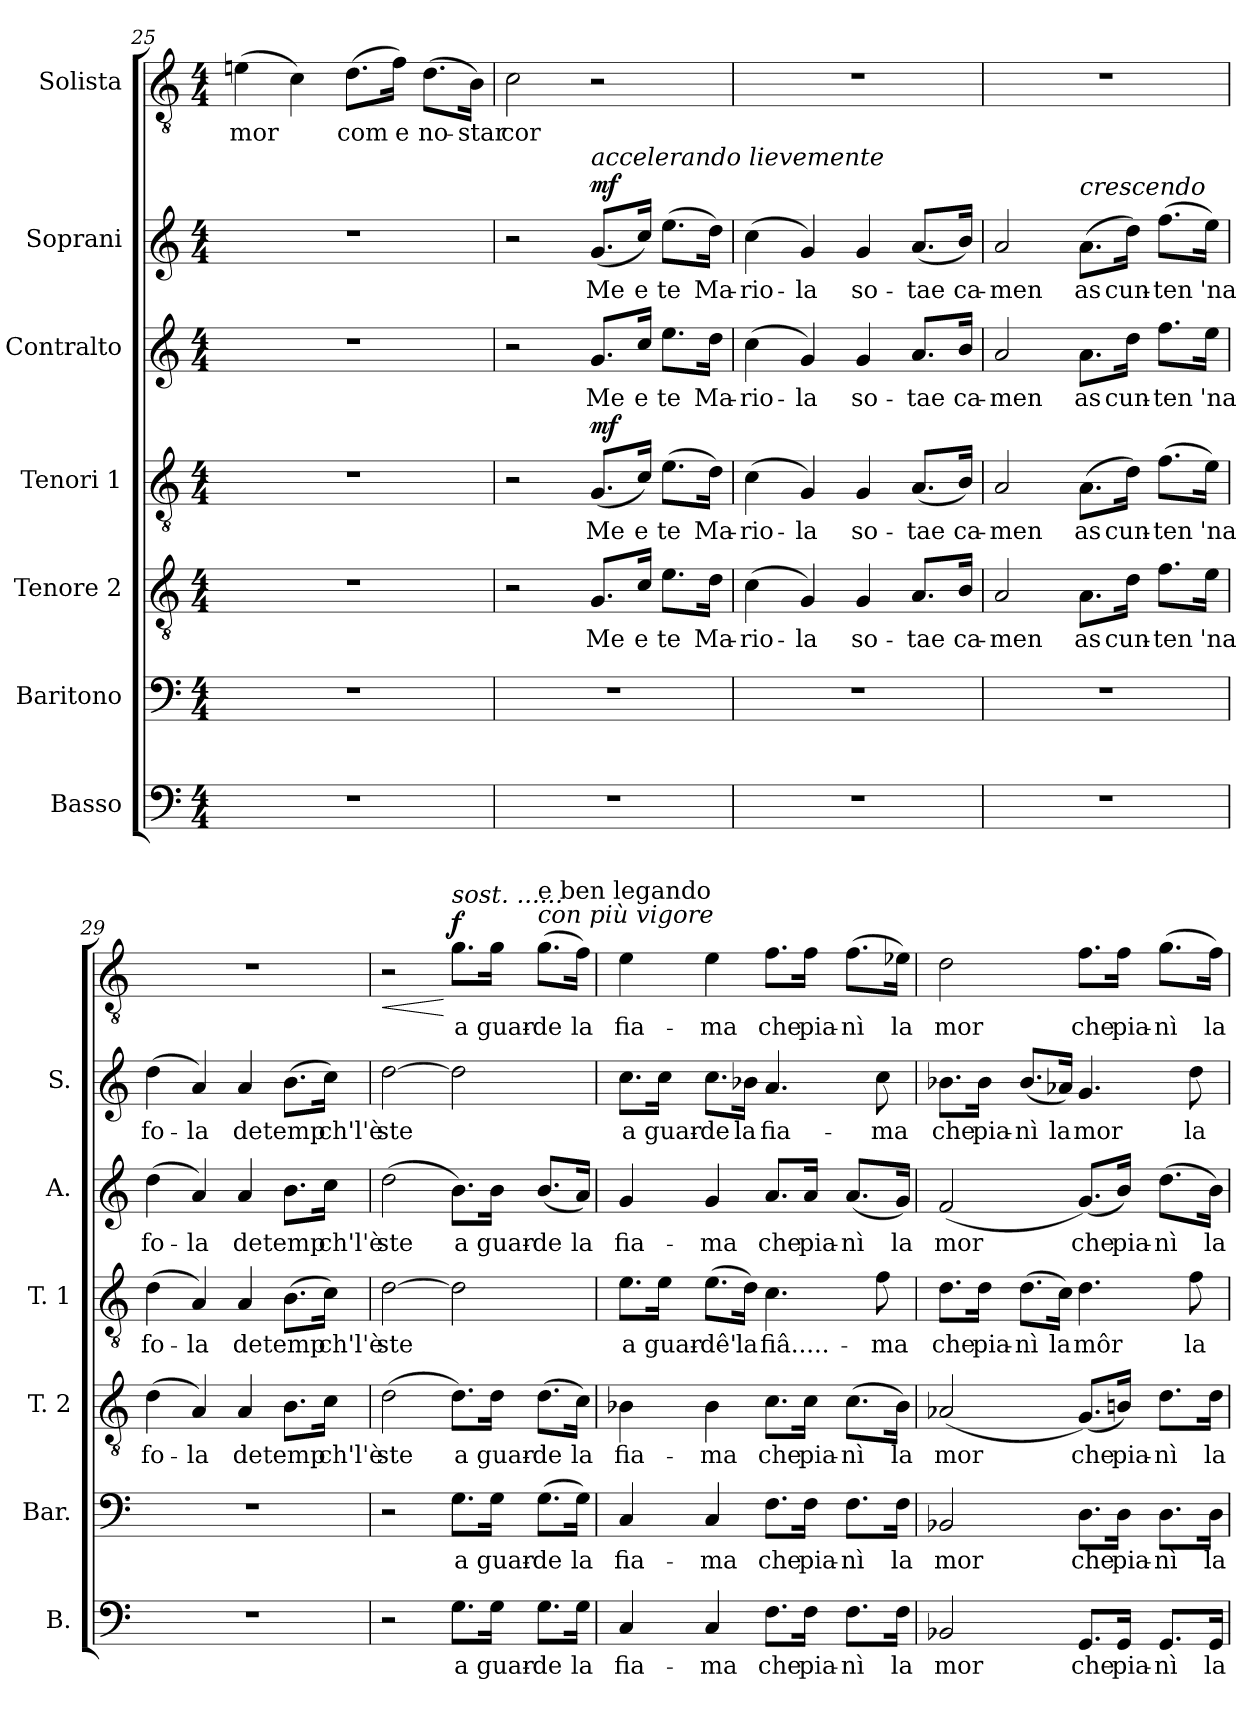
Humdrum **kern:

**kern	**text	**kern	**text	**kern	**text	**kern	**text	**dynam	**kern	**text	**kern	**text	**dynam	**kern	**text	**dynam
*part7	*part7	*part6	*part6	*part5	*part5	*part4	*part4	*part4	*part3	*part3	*part2	*part2	*part2	*part1	*part1	*part1
*staff7	*staff7	*staff6	*staff6	*staff5	*staff5	*staff4	*staff4	*staff4	*staff3	*staff3	*staff2	*staff2	*staff2	*staff1	*staff1	*staff1
*I"Basso	*	*I"Baritono	*	*I"Tenore 2	*	*I"Tenori 1	*	*	*I"Contralto	*	*I"Soprani	*	*	*I"Solista	*	*
*I'B.	*	*I'Bar.	*	*I'T. 2	*	*I'T. 1	*	*	*I'A.	*	*I'S.	*	*	*	*	*
*clefF4	*	*clefF4	*	*clefGv2	*	*clefGv2	*	*	*clefG2	*	*clefG2	*	*	*clefGv2	*	*
*k[]	*	*k[]	*	*k[]	*	*k[]	*	*	*k[]	*	*k[]	*	*	*k[]	*	*
*M4/4	*	*M4/4	*	*M4/4	*	*M4/4	*	*	*M4/4	*	*M4/4	*	*	*M4/4	*	*
=25	=25	=25	=25	=25	=25	=25	=25	=25	=25	=25	=25	=25	=25	=25	=25	=25
!	!	!	!	!	!	!	!	!	!	!	!	!	!	!	!LO:LY:b	!
1r	.	1r	.	1r	.	1r	.	.	1r	.	1r	.	.	(>4en\	mor	.
.	.	.	.	.	.	.	.	.	.	.	.	.	.	4c\)	.	.
!	!	!	!	!	!	!	!	!	!	!	!	!	!	!	!LO:LY:b	!
.	.	.	.	.	.	.	.	.	.	.	.	.	.	(>8.d\L	com	.
!	!	!	!	!	!	!	!	!	!	!	!	!	!	!	!LO:LY:b	!
.	.	.	.	.	.	.	.	.	.	.	.	.	.	16f\Jk)	e	.
!	!	!	!	!	!	!	!	!	!	!	!	!	!	!	!LO:LY:b	!
.	.	.	.	.	.	.	.	.	.	.	.	.	.	(>8.d\L	no-	.
!	!	!	!	!	!	!	!	!	!	!	!	!	!	!	!LO:LY:b	!
.	.	.	.	.	.	.	.	.	.	.	.	.	.	16B\Jk)	-star	.
!!LO:PB:g=z
=26	=26	=26	=26	=26	=26	=26	=26	=26	=26	=26	=26	=26	=26	=26	=26	=26
!	!	!	!	!	!	!	!	!	!	!	!	!	!	!	!LO:LY:b	!
1r	.	1r	.	2r	.	2r	.	.	2r	.	2r	.	.	2c\	cor	.
!	!	!	!	!	!	!	!	!	!	!	!LO:TX:a:i:t=accelerando lievemente	!	!	!	!	!
!	!	!	!	!	!LO:LY:b	!	!LO:LY:b	!LO:DY:a	!	!LO:LY:b	!	!LO:LY:b	!LO:DY:a	!	!	!
.	.	.	.	8.G/L	Me	(>8.G/L	Me	mf	8.g/L	Me	(>8.g/L	Me	mf	2r	.	.
!	!	!	!	!	!LO:LY:b	!	!LO:LY:b	!	!	!LO:LY:b	!	!LO:LY:b	!	!	!	!
.	.	.	.	16c/Jk	e	16c/Jk)	e	.	16cc/Jk	e	16cc/Jk)	e	.	.	.	.
!	!	!	!	!	!LO:LY:b	!	!LO:LY:b	!	!	!LO:LY:b	!	!LO:LY:b	!	!	!	!
.	.	.	.	8.e\L	te	(>8.e\L	te	.	8.ee\L	te	(>8.ee\L	te	.	.	.	.
!	!	!	!	!	!LO:LY:b	!	!LO:LY:b	!	!	!LO:LY:b	!	!LO:LY:b	!	!	!	!
.	.	.	.	16d\Jk	Ma-	16d\Jk)	Ma-	.	16dd\Jk	Ma-	16dd\Jk)	Ma-	.	.	.	.
=27	=27	=27	=27	=27	=27	=27	=27	=27	=27	=27	=27	=27	=27	=27	=27	=27
!	!	!	!	!	!LO:LY:b	!	!LO:LY:b	!	!	!LO:LY:b	!	!LO:LY:b	!	!	!	!
1r	.	1r	.	(>4c\	-rio-	(>4c\	-rio-	.	(>4cc\	-rio-	(>4cc\	-rio-	.	1r	.	.
!	!	!	!	!	!LO:LY:b	!	!LO:LY:b	!	!	!LO:LY:b	!	!LO:LY:b	!	!	!	!
.	.	.	.	4G/)	-la	4G/)	-la	.	4g/)	-la	4g/)	-la	.	.	.	.
!	!	!	!	!	!LO:LY:b	!	!LO:LY:b	!	!	!LO:LY:b	!	!LO:LY:b	!	!	!	!
.	.	.	.	4G/	so-	4G/	so-	.	4g/	so-	4g/	so-	.	.	.	.
!	!	!	!	!	!LO:LY:b	!	!LO:LY:b	!	!	!LO:LY:b	!	!LO:LY:b	!	!	!	!
.	.	.	.	8.A/L	-tae	(>8.A/L	-tae	.	8.a/L	-tae	(>8.a/L	-tae	.	.	.	.
!	!	!	!	!	!LO:LY:b	!	!LO:LY:b	!	!	!LO:LY:b	!	!LO:LY:b	!	!	!	!
.	.	.	.	16B/Jk	ca-	16B/Jk)	ca-	.	16b/Jk	ca-	16b/Jk)	ca-	.	.	.	.
=28	=28	=28	=28	=28	=28	=28	=28	=28	=28	=28	=28	=28	=28	=28	=28	=28
!	!	!	!	!	!LO:LY:b	!	!LO:LY:b	!	!	!LO:LY:b	!	!LO:LY:b	!	!	!	!
1r	.	1r	.	2A/	-men	2A/	-men	.	2a/	-men	2a/	-men	.	1r	.	.
!	!	!	!	!	!	!	!	!	!	!	!LO:TX:a:i:t=crescendo	!	!	!	!	!
!	!	!	!	!	!LO:LY:b	!	!LO:LY:b	!	!	!LO:LY:b	!	!LO:LY:b	!	!	!	!
.	.	.	.	8.A\L	as	(>8.A\L	as	.	8.a\L	as	(>8.a\L	as	.	.	.	.
!	!	!	!	!	!LO:LY:b	!	!LO:LY:b	!	!	!LO:LY:b	!	!LO:LY:b	!	!	!	!
.	.	.	.	16d\Jk	cun-	16d\Jk)	cun-	.	16dd\Jk	cun-	16dd\Jk)	cun-	.	.	.	.
!	!	!	!	!	!LO:LY:b	!	!LO:LY:b	!	!	!LO:LY:b	!	!LO:LY:b	!	!	!	!
.	.	.	.	8.f\L	-ten	(>8.f\L	-ten	.	8.ff\L	-ten	(>8.ff\L	-ten	.	.	.	.
!	!	!	!	!	!LO:LY:b	!	!LO:LY:b	!	!	!LO:LY:b	!	!LO:LY:b	!	!	!	!
.	.	.	.	16e\Jk	'na	16e\Jk)	'na	.	16ee\Jk	'na	16ee\Jk)	'na	.	.	.	.
=29	=29	=29	=29	=29	=29	=29	=29	=29	=29	=29	=29	=29	=29	=29	=29	=29
!	!	!	!	!	!LO:LY:b	!	!LO:LY:b	!	!	!LO:LY:b	!	!LO:LY:b	!	!	!	!
1r	.	1r	.	(>4d\	fo-	(>4d\	fo-	.	(>4dd\	fo-	(>4dd\	fo-	.	1r	.	.
!	!	!	!	!	!LO:LY:b	!	!LO:LY:b	!	!	!LO:LY:b	!	!LO:LY:b	!	!	!	!
.	.	.	.	4A/)	-la	4A/)	-la	.	4a/)	-la	4a/)	-la	.	.	.	.
!	!	!	!	!	!LO:LY:b	!	!LO:LY:b	!	!	!LO:LY:b	!	!LO:LY:b	!	!	!	!
.	.	.	.	4A/	de	4A/	de	.	4a/	de	4a/	de	.	.	.	.
!	!	!	!	!	!LO:LY:b	!	!LO:LY:b	!	!	!LO:LY:b	!	!LO:LY:b	!	!	!	!
.	.	.	.	8.B\L	temp	(>8.B\L	temp	.	8.b\L	temp	(>8.b\L	temp	.	.	.	.
!	!	!	!	!	!LO:LY:b	!	!LO:LY:b	!	!	!LO:LY:b	!	!LO:LY:b	!	!	!	!
.	.	.	.	16c\Jk	ch'l'è	16c\Jk)	ch'l'è	.	16cc\Jk	ch'l'è	16cc\Jk)	ch'l'è	.	.	.	.
!!LO:LB:g=z
=30	=30	=30	=30	=30	=30	=30	=30	=30	=30	=30	=30	=30	=30	=30	=30	=30
!	!	!	!	!	!LO:LY:b	!	!LO:LY:b	!	!	!LO:LY:b	!	!LO:LY:b	!	!	!	!LO:HP:b
2r	.	2r	.	(>2d\	ste	[2d\	ste	.	(>2dd\	ste	[2dd\	ste	.	2r	.	<
!	!	!	!	!	!	!	!	!	!	!	!	!	!	!LO:TX:a:i:t=sost. ......	!	!
!	!LO:LY:b	!	!LO:LY:b	!	!LO:LY:b	!	!	!	!	!LO:LY:b	!	!	!	!	!LO:LY:b	!LO:DY:n=1:a
8.G\L	a	8.G\L	a	8.d\L)	a	2d\]	.	.	8.b\L)	a	2dd\]	.	.	8.g\L	a	[ f
!	!LO:LY:b	!	!LO:LY:b	!	!LO:LY:b	!	!	!	!	!LO:LY:b	!	!	!	!	!LO:LY:b	!
16G\Jk	guar-	16G\Jk	guar-	16d\Jk	guar-	.	.	.	16b\Jk	guar-	.	.	.	16g\Jk	guar-	.
!	!	!	!	!	!	!	!	!	!	!	!	!	!	!LO:TX:a:i:t=con più vigore	!	!
!	!	!	!	!	!	!	!	!	!	!	!	!	!	!LO:TX:a:t=e ben legando	!	!
!	!LO:LY:b	!	!LO:LY:b	!	!LO:LY:b	!	!	!	!	!LO:LY:b	!	!	!	!	!LO:LY:b	!
8.G\L	-de	(>8.G\L	-de	(>8.d\L	-de	.	.	.	(<8.b/L	-de	.	.	.	(>8.g\L	-de	.
!	!LO:LY:b	!	!LO:LY:b	!	!LO:LY:b	!	!	!	!	!LO:LY:b	!	!	!	!	!LO:LY:b	!
16G\Jk	la	16G\Jk)	la	16c\Jk)	la	.	.	.	16a/Jk)	la	.	.	.	16f\Jk)	la	.
=31	=31	=31	=31	=31	=31	=31	=31	=31	=31	=31	=31	=31	=31	=31	=31	=31
!	!LO:LY:b	!	!LO:LY:b	!	!LO:LY:b	!	!LO:LY:b	!	!	!LO:LY:b	!	!LO:LY:b	!	!	!LO:LY:b	!
4C/	fia-	4C/	fia-	4B-X\	fia-	8.e\L	a	.	4g/	fia-	8.cc\L	a	.	4e\	fia-	.
!	!	!	!	!	!	!	!LO:LY:b	!	!	!	!	!LO:LY:b	!	!	!	!
.	.	.	.	.	.	16e\Jk	guar-	.	.	.	16cc\Jk	guar-	.	.	.	.
!	!LO:LY:b	!	!LO:LY:b	!	!LO:LY:b	!	!LO:LY:b	!	!	!LO:LY:b	!	!LO:LY:b	!	!	!LO:LY:b	!
4C/	-ma	4C/	-ma	4B-\	-ma	(<8.e\L	-dê'	.	4g/	-ma	8.cc\L	-de	.	4e\	-ma	.
!	!	!	!	!	!	!	!LO:LY:b	!	!	!	!	!LO:LY:b	!	!	!	!
.	.	.	.	.	.	16d\Jk)	la	.	.	.	16b-X\Jk	la	.	.	.	.
!	!LO:LY:b	!	!LO:LY:b	!	!LO:LY:b	!	!LO:LY:b	!	!	!LO:LY:b	!	!LO:LY:b	!	!	!LO:LY:b	!
8.F\L	che	8.F\L	che	8.c\L	che	4.c\	fiâ.....-	.	8.a/L	che	4.a/	fia-	.	8.f\L	che	.
!	!LO:LY:b	!	!LO:LY:b	!	!LO:LY:b	!	!	!	!	!LO:LY:b	!	!	!	!	!LO:LY:b	!
16F\Jk	pia-	16F\Jk	pia-	16c\Jk	pia-	.	.	.	16a/Jk	pia-	.	.	.	16f\Jk	pia-	.
!	!LO:LY:b	!	!LO:LY:b	!	!LO:LY:b	!	!	!	!	!LO:LY:b	!	!	!	!	!LO:LY:b	!
8.F\L	-nì	8.F\L	-nì	(>8.c\L	-nì	.	.	.	(>8.a/L	-nì	.	.	.	(>8.f\L	-nì	.
!	!	!	!	!	!	!	!LO:LY:b	!	!	!	!	!LO:LY:b	!	!	!	!
.	.	.	.	.	.	8f\	ma	.	.	.	8cc\	-ma	.	.	.	.
!	!LO:LY:b	!	!LO:LY:b	!	!LO:LY:b	!	!	!	!	!LO:LY:b	!	!	!	!	!LO:LY:b	!
16F\Jk	la	16F\Jk	la	16B-\Jk)	la	.	.	.	16g/Jk)	la	.	.	.	16e-X\Jk)	la	.
!!LO:PB:g=z
=32	=32	=32	=32	=32	=32	=32	=32	=32	=32	=32	=32	=32	=32	=32	=32	=32
!	!LO:LY:b	!	!LO:LY:b	!	!LO:LY:b	!	!LO:LY:b	!	!	!LO:LY:b	!	!LO:LY:b	!	!	!LO:LY:b	!
2BB-X/	mor	2BB-X/	mor	(<2A-X/	mor	8.d\L	che	.	(<2f/	mor	8.b-X\L	che	.	2d\	mor	.
!	!	!	!	!	!	!	!LO:LY:b	!	!	!	!	!LO:LY:b	!	!	!	!
.	.	.	.	.	.	16d\Jk	pia-	.	.	.	16b-\Jk	pia-	.	.	.	.
!	!	!	!	!	!	!	!LO:LY:b	!	!	!	!	!LO:LY:b	!	!	!	!
.	.	.	.	.	.	(<8.d\L	-nì	.	.	.	(<8.b-/L	-nì	.	.	.	.
!	!	!	!	!	!	!	!LO:LY:b	!	!	!	!	!LO:LY:b	!	!	!	!
.	.	.	.	.	.	16c\Jk)	la	.	.	.	16a-X/Jk)	la	.	.	.	.
!	!LO:LY:b	!	!LO:LY:b	!	!LO:LY:b	!	!LO:LY:b	!	!	!LO:LY:b	!	!LO:LY:b	!	!	!LO:LY:b	!
8.GG/L	che	8.D\L	che	(>8.G/L)	che	4.d\	môr	.	(>8.g/L)	che	4.g/	mor	.	8.f\L	che	.
!	!LO:LY:b	!	!LO:LY:b	!	!LO:LY:b	!	!	!	!	!LO:LY:b	!	!	!	!	!LO:LY:b	!
16GG/Jk	pia-	16D\Jk	pia-	16Bn/Jk)	pia-	.	.	.	16b/Jk)	pia-	.	.	.	16f\Jk	pia-	.
!	!LO:LY:b	!	!LO:LY:b	!	!LO:LY:b	!	!	!	!	!LO:LY:b	!	!	!	!	!LO:LY:b	!
8.GG/L	-nì	8.D\L	-nì	8.d\L	-nì	.	.	.	(>8.dd\L	-nì	.	.	.	(>8.g\L	-nì	.
!	!	!	!	!	!	!	!LO:LY:b	!	!	!	!	!LO:LY:b	!	!	!	!
.	.	.	.	.	.	8f\	la	.	.	.	8dd\	la	.	.	.	.
!	!LO:LY:b	!	!LO:LY:b	!	!LO:LY:b	!	!	!	!	!LO:LY:b	!	!	!	!	!LO:LY:b	!
16GG/Jk	la	16D\Jk	la	16d\Jk	la	.	.	.	16b\Jk)	la	.	.	.	16f\Jk)	la	.
=	=	=	=	=	=	=	=	=	=	=	=	=	=	=	=	=
*-	*-	*-	*-	*-	*-	*-	*-	*-	*-	*-	*-	*-	*-	*-	*-	*-
